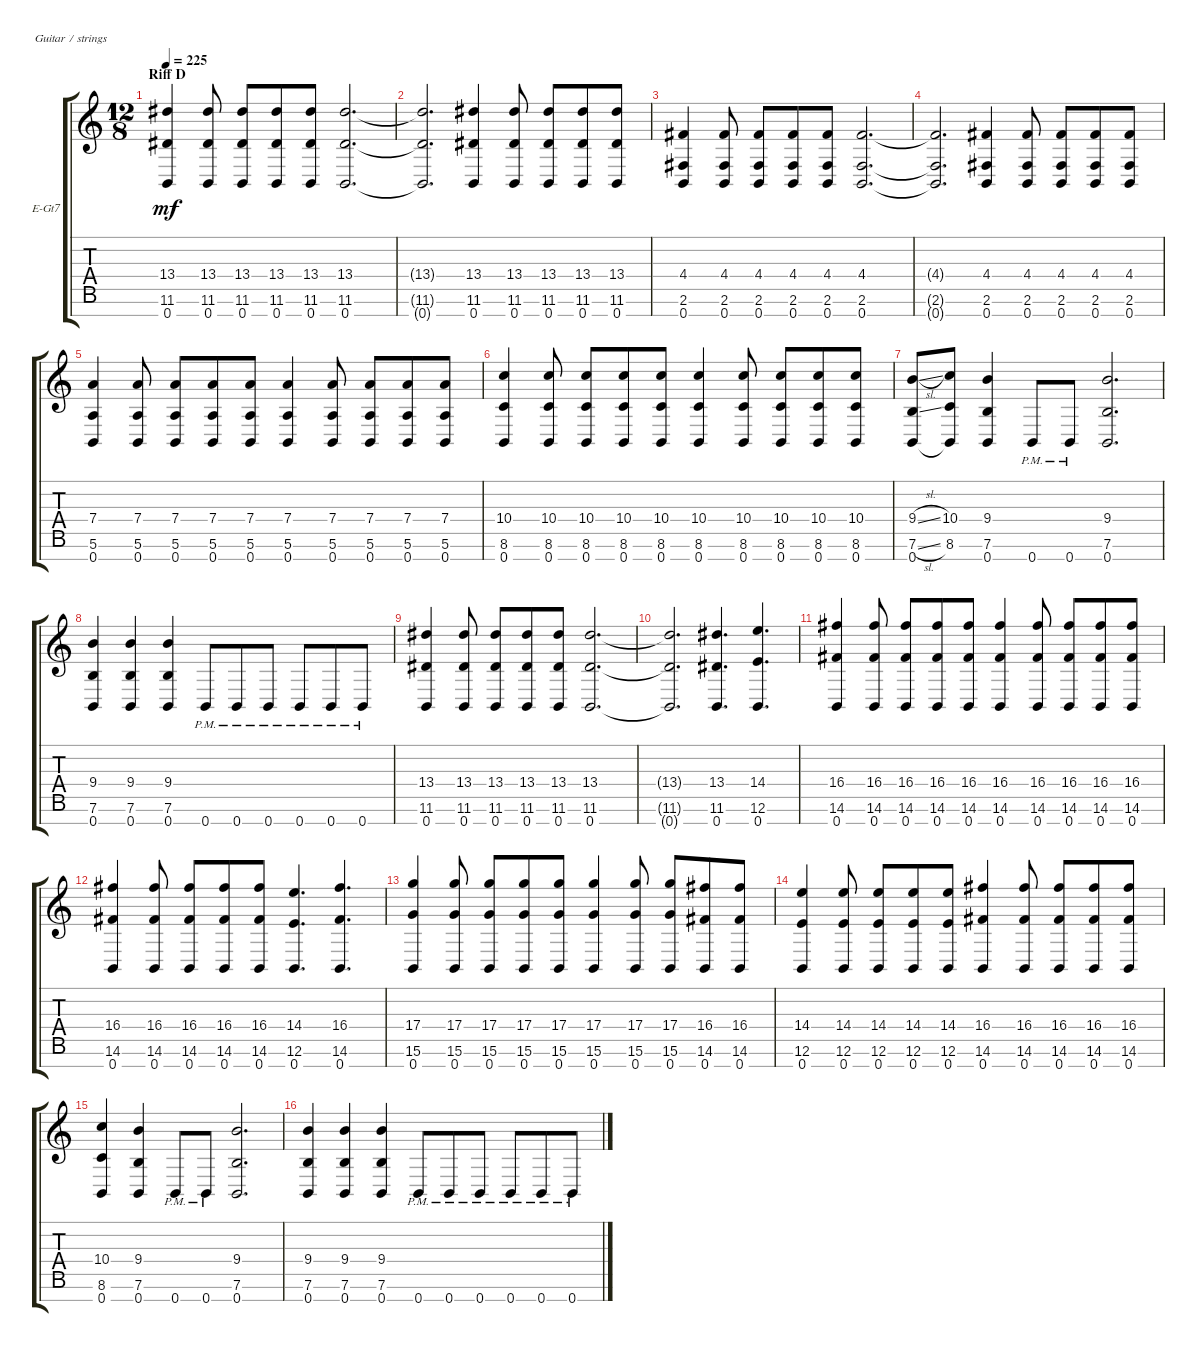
\defaultSystemsLayout 4
\bracketExtendMode groupsimilarinstruments
\firstSystemTrackNameOrientation horizontal
\otherSystemsTrackNameOrientation horizontal
\track ("Rhythm Guitar (R)" "E-Gt7") {instrument distortionguitar}
\staff {score tabs}
\tuning (E4 B3 G3 D3 A2 E2 B1)
\ts (12 8)
\section ("" "Riff D")
\tempo 225
\clef g2
\ks c
(0.7 11.6 13.4).4{dy mf} (0.7 11.6 13.4).8 (0.7 11.6 13.4).8 (0.7 11.6 13.4).8 (0.7 11.6 13.4).8 (0.7 11.6 13.4).2{d} |
(0.7{t} 11.6{t} 13.4{t}).2{d} (11.6 13.4 0.7).4 (11.6 13.4 0.7).8 (11.6 13.4 0.7).8 (11.6 13.4 0.7).8 (11.6 13.4 0.7).8 |
(2.6 4.4 0.7).4 (2.6 4.4 0.7).8 (2.6 4.4 0.7).8 (2.6 4.4 0.7).8 (2.6 4.4 0.7).8 (4.4 2.6 0.7).2{d} |
(4.4{t} 2.6{t} 0.7{t}).2{d} (4.4 2.6 0.7).4 (4.4 2.6 0.7).8 (4.4 2.6 0.7).8 (4.4 2.6 0.7).8 (4.4 2.6 0.7).8 |
(7.4 5.6 0.7).4 (7.4 5.6 0.7).8 (7.4 5.6 0.7).8 (7.4 5.6 0.7).8 (7.4 5.6 0.7).8 (7.4 5.6 0.7).4 (7.4 5.6 0.7).8 (7.4 5.6 0.7).8 (7.4 5.6 0.7).8 (7.4 5.6 0.7).8 |
(8.6 10.4 0.7).4 (8.6 10.4 0.7).8 (8.6 10.4 0.7).8 (8.6 10.4 0.7).8 (8.6 10.4 0.7).8 (10.4 8.6 0.7).4 (10.4 8.6 0.7).8 (10.4 8.6 0.7).8 (10.4 8.6 0.7).8 (10.4 8.6 0.7).8 |
(7.6{sl} 9.4{sl} 0.7).8 (8.6 10.4 0.7{t}).8 (7.6 9.4 0.7).4 0.7{pm}.8 0.7{pm}.8 (7.6 9.4 0.7).2{d} |
(9.4 7.6 0.7).4 (9.4 7.6 0.7).4 (9.4 7.6 0.7).4 0.7{pm}.8 0.7{pm}.8 0.7{pm}.8 0.7{pm}.8 0.7{pm}.8 0.7{pm}.8 |
(0.7 11.6 13.4).4 (0.7 11.6 13.4).8 (0.7 11.6 13.4).8 (0.7 11.6 13.4).8 (0.7 11.6 13.4).8 (0.7 11.6 13.4).2{d} |
(13.4{t} 11.6{t} 0.7{t}).2{d} (13.4 11.6 0.7).4{d} (14.4 12.6 0.7).4{d} |
(16.4 14.6 0.7).4 (16.4 14.6 0.7).8 (16.4 14.6 0.7).8 (16.4 14.6 0.7).8 (16.4 14.6 0.7).8 (16.4 14.6 0.7).4 (16.4 14.6 0.7).8 (16.4 14.6 0.7).8 (16.4 14.6 0.7).8 (16.4 14.6 0.7).8 |
(16.4 14.6 0.7).4 (16.4 14.6 0.7).8 (16.4 14.6 0.7).8 (16.4 14.6 0.7).8 (16.4 14.6 0.7).8 (14.4 12.6 0.7).4{d} (16.4 14.6 0.7).4{d} |
(17.4 15.6 0.7).4 (17.4 15.6 0.7).8 (17.4 15.6 0.7).8 (17.4 15.6 0.7).8 (17.4 15.6 0.7).8 (17.4 15.6 0.7).4 (17.4 15.6 0.7).8 (17.4 15.6 0.7).8 (16.4 14.6 0.7).8 (16.4 14.6 0.7).8 |
(14.4 12.6 0.7).4 (14.4 12.6 0.7).8 (14.4 12.6 0.7).8 (14.4 12.6 0.7).8 (14.4 12.6 0.7).8 (16.4 14.6 0.7).4 (16.4 14.6 0.7).8 (16.4 14.6 0.7).8 (16.4 14.6 0.7).8 (16.4 14.6 0.7).8 |
(10.4 8.6 0.7).4 (9.4 7.6 0.7).4 0.7{pm}.8 0.7{pm}.8 (9.4 7.6 0.7).2{d} |
(9.4 7.6 0.7).4 (9.4 7.6 0.7).4 (9.4 7.6 0.7).4 0.7{pm}.8 0.7{pm}.8 0.7{pm}.8 0.7{pm}.8 0.7{pm}.8 0.7{pm}.8
